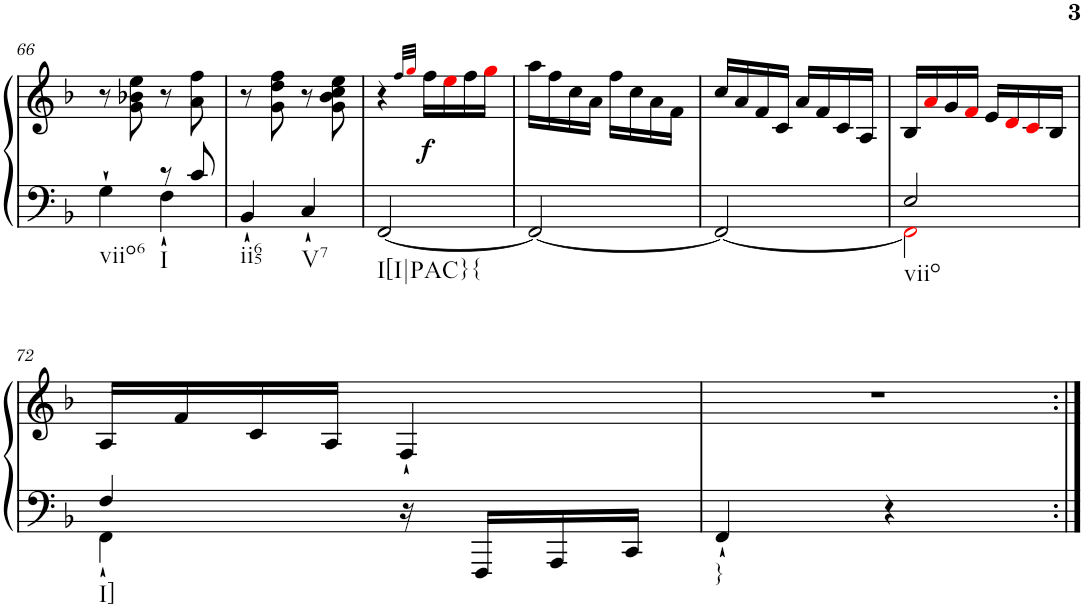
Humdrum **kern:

**kern	**kern	**dynam
*part1	*part1	*part1
*staff2	*staff1	*staff1/2
*I"Harpsichord	*	*
*I'Hch.	*	*
!!LO:PB:g=z
*clefF4	*clefG2	*
*k[b-]	*k[b-]	*
*M2/4	*M2/4	*
=66	=66	=66
*^	*	*
!LO:TX:b:t=viio6	!	!	!
4G`\	4ryy	8r	.
.	.	8g\ 8b-X\ 8ee\	.
!LO:TX:b:t=I	!	!	!
8r	4F`\	8r	.
8c/	.	8a\ 8ff\	.
*v	*v	*	*
=67	=67	=67
!LO:TX:b:t=ii65	!	!
4BB-`/	8r	.
.	8g\ 8dd\ 8ff\	.
!LO:TX:b:t=V7	!	!
4C`/	8r	.
.	8g\ 8b-\ 8cc\ 8ee\	.
=68	=68	=68
!LO:TX:b:t=I[I|PAC}{	!	!
[2FF/	4r	.
.	32qff/LLL	.
.	32qggi/JJJ	.
!	!	!LO:DY:b
.	16ff\LL	f
.	16eei\	.
.	16ff\	.
.	16ggi\JJ	.
=69	=69	=69
2FF/_	16aa\LL	.
.	16ff\	.
.	16cc\	.
.	16a\JJ	.
.	16ff\LL	.
.	16cc\	.
.	16a\	.
.	16f\JJ	.
=70	=70	=70
2FF/_	16cc/LL	.
.	16a/	.
.	16f/	.
.	16c/JJ	.
.	16a/LL	.
.	16f/	.
.	16c/	.
.	16A/JJ	.
=71	=71	=71
*^	*	*
!LO:TX:b:t=viio	!	!	!
2FFi\]	2E/	16B-/LL	.
.	.	16ai/	.
.	.	16g/	.
.	.	16fi/JJ	.
.	.	16e/LL	.
.	.	16di/	.
.	.	16ci/	.
.	.	16B-/JJ	.
!!LO:LB:g=z
=72	=72	=72	=72
!LO:TX:b:t=I]	!	!	!
4FF`\	4F/	16A/LL	.
.	.	16f/	.
.	.	16c/	.
.	.	16A/JJ	.
16r	4ryy	4F`/	.
16FFF/LL	.	.	.
16AAA/	.	.	.
16CC/JJ	.	.	.
*v	*v	*	*
=73	=73	=73
!LO:TX:b:t=}	!	!
4FF`/	2r	.
4r	.	.
=:|!	=:|!	=:|!
*-	*-	*-
